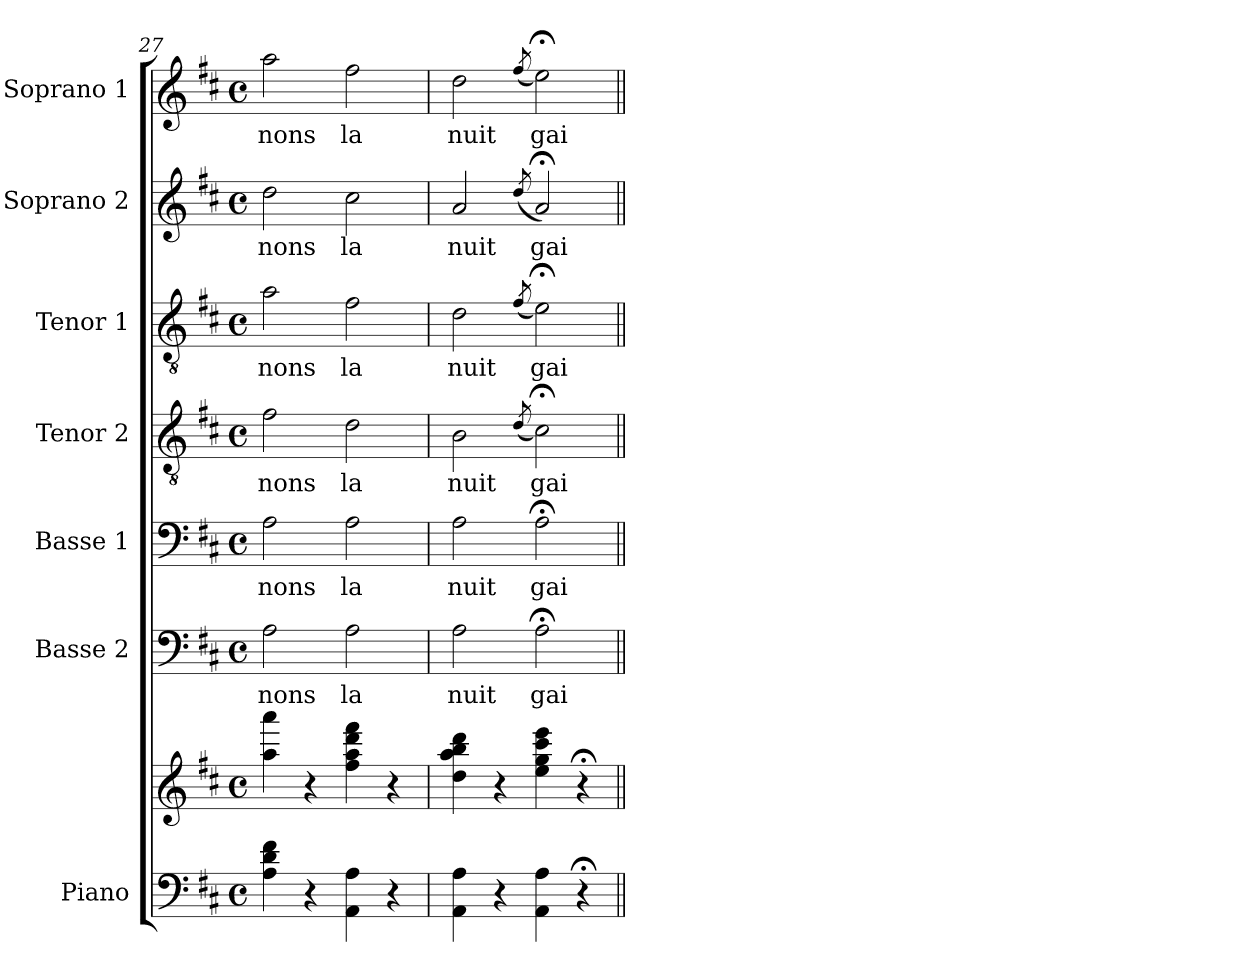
**kern	**kern	**kern	**text	**kern	**text	**kern	**text	**kern	**text	**kern	**text	**kern	**text
*part7	*part7	*part6	*part6	*part5	*part5	*part4	*part4	*part3	*part3	*part2	*part2	*part1	*part1
*staff8	*staff7	*staff6	*staff6	*staff5	*staff5	*staff4	*staff4	*staff3	*staff3	*staff2	*staff2	*staff1	*staff1
*I"Piano	*	*I"Basse 2	*	*I"Basse 1	*	*I"Tenor 2	*	*I"Tenor 1	*	*I"Soprano 2	*	*I"Soprano 1	*
*I'Pno.	*	*I'B2	*	*I'B1	*	*I'T2	*	*I'T1	*	*I'S2	*	*I'S1	*
*clefF4	*clefG2	*clefF4	*	*clefF4	*	*clefGv2	*	*clefGv2	*	*clefG2	*	*clefG2	*
*k[f#c#]	*k[f#c#]	*k[f#c#]	*	*k[f#c#]	*	*k[f#c#]	*	*k[f#c#]	*	*k[f#c#]	*	*k[f#c#]	*
*M4/4	*M4/4	*M4/4	*	*M4/4	*	*M4/4	*	*M4/4	*	*M4/4	*	*M4/4	*
*met(c)	*met(c)	*met(c)	*	*met(c)	*	*met(c)	*	*met(c)	*	*met(c)	*	*met(c)	*
=27	=27	=27	=27	=27	=27	=27	=27	=27	=27	=27	=27	=27	=27
!	!	!	!LO:LY:b	!	!LO:LY:b	!	!LO:LY:b	!	!LO:LY:b	!	!LO:LY:b	!	!LO:LY:b
4A\ 4d\ 4f#\	4aa\ 4aaa\	2A\	-nons	2A\	-nons	2f#\	-nons	2a\	-nons	2dd\	-nons	2aa\	-nons
4r	4r	.	.	.	.	.	.	.	.	.	.	.	.
!	!	!	!LO:LY:b	!	!LO:LY:b	!	!LO:LY:b	!	!LO:LY:b	!	!LO:LY:b	!	!LO:LY:b
4AA\ 4A\	4ff#\ 4aa\ 4ddd\ 4fff#\	2A\	la	2A\	la	2d\	la	2f#\	la	2cc#\	la	2ff#\	la
4r	4r	.	.	.	.	.	.	.	.	.	.	.	.
=28	=28	=28	=28	=28	=28	=28	=28	=28	=28	=28	=28	=28	=28
!	!	!	!LO:LY:b	!	!LO:LY:b	!	!LO:LY:b	!	!LO:LY:b	!	!LO:LY:b	!	!LO:LY:b
4AA\ 4A\	4dd\ 4aa\ 4bb\ 4ddd\	2A\	nuit	2A\	nuit	2B\	nuit	2d\	nuit	2a/	nuit	2dd\	nuit
4r	4r	.	.	.	.	.	.	.	.	.	.	.	.
.	.	.	.	.	.	(8qd/	.	(8qf#/	.	(8qdd/	.	(8qff#/	.
!	!	!	!LO:LY:b	!	!LO:LY:b	!	!LO:LY:b	!	!LO:LY:b	!	!LO:LY:b	!	!LO:LY:b
4AA\ 4A\	4ee\ 4gg\ 4ccc#\ 4eee\	2A;<\	gai-	2A;<\	gai-	2c#;<\)	gai-	2e;<\)	gai-	2a;</)	gai-	2ee;<\)	gai-
4r;<	4r;<	.	.	.	.	.	.	.	.	.	.	.	.
=||	=||	=||	=||	=||	=||	=||	=||	=||	=||	=||	=||	=||	=||
*-	*-	*-	*-	*-	*-	*-	*-	*-	*-	*-	*-	*-	*-
